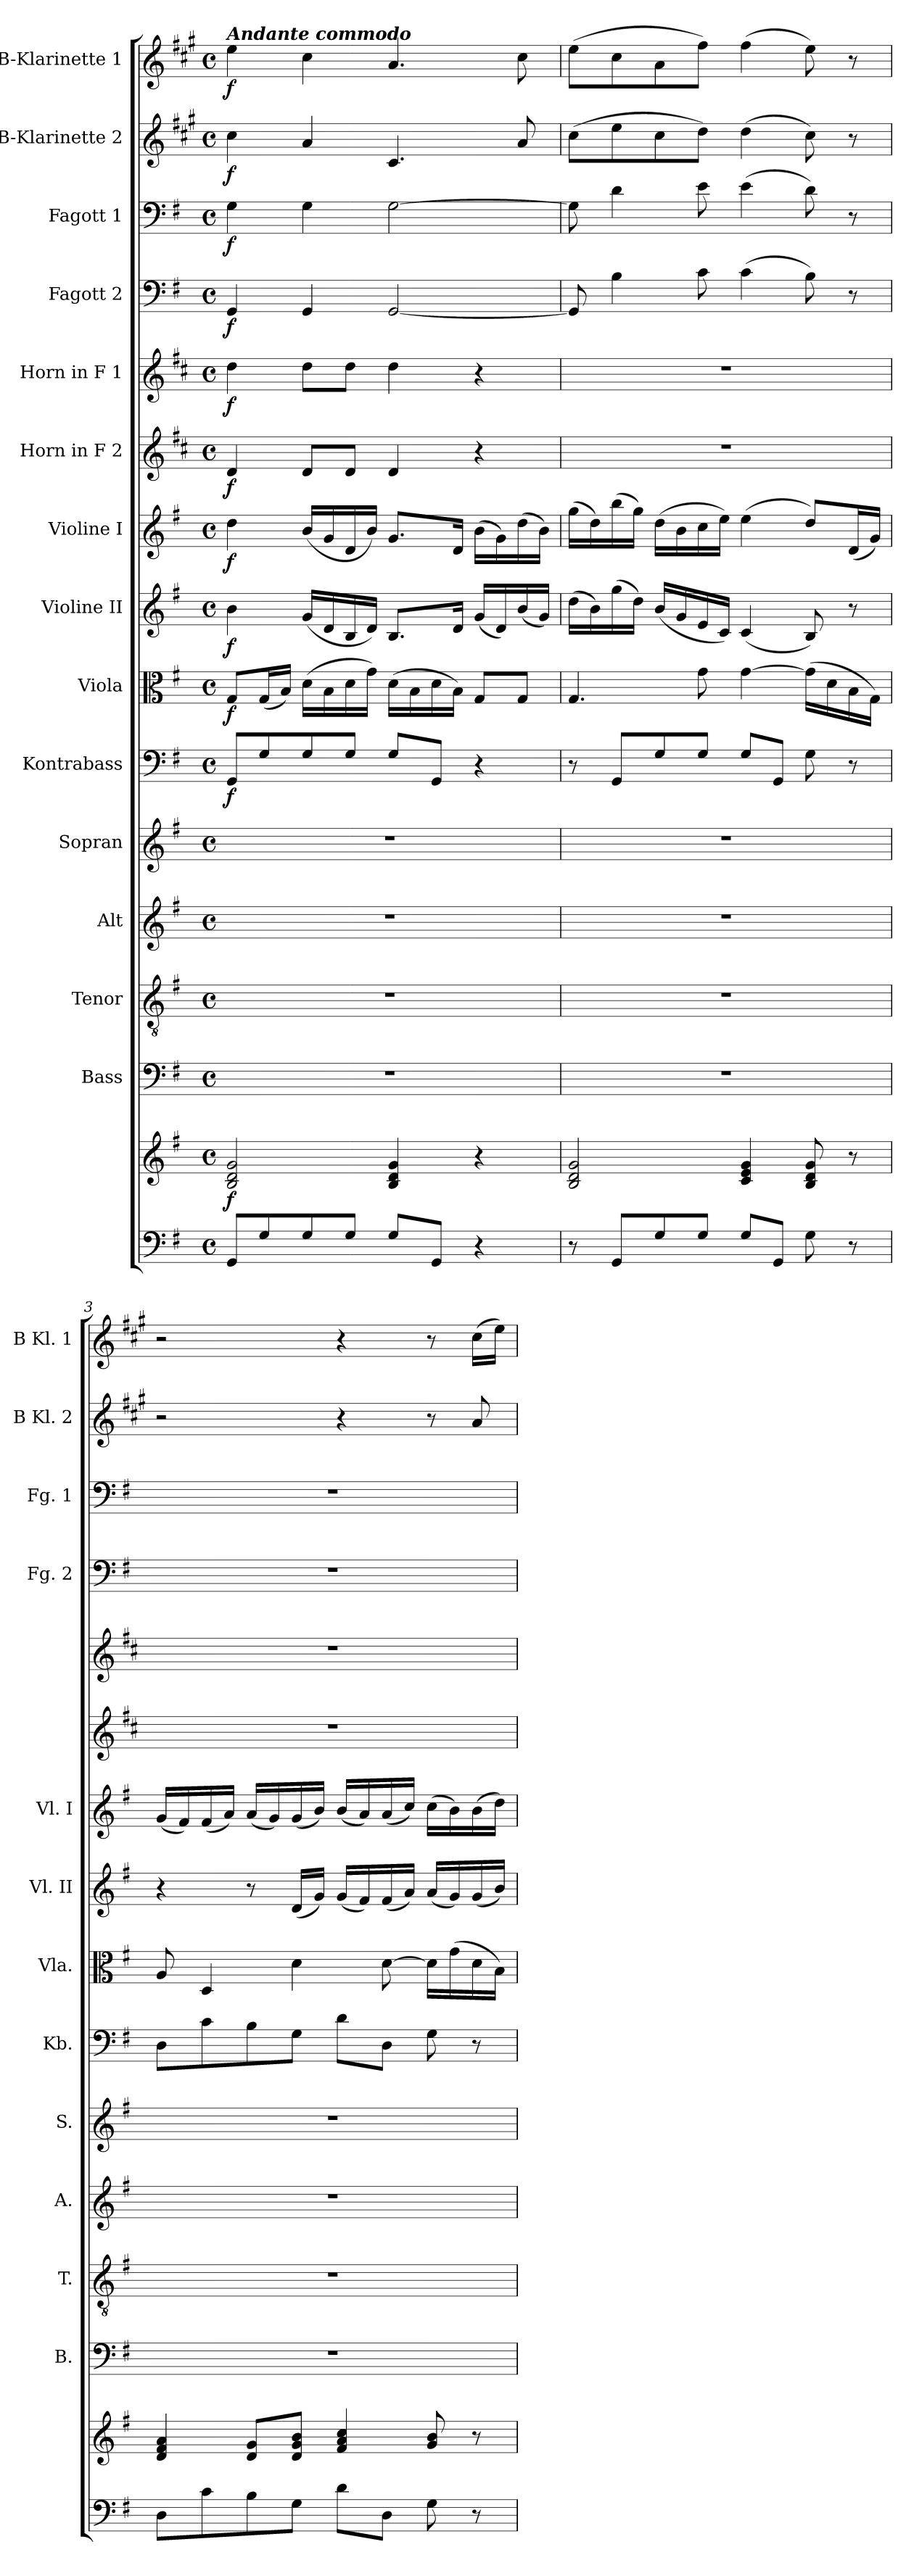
**kern	**kern	**dynam	**kern	**kern	**kern	**kern	**kern	**dynam	**kern	**dynam	**kern	**dynam	**kern	**dynam	**kern	**dynam	**kern	**dynam	**kern	**dynam	**kern	**dynam	**kern	**dynam	**kern	**dynam
*part15	*part15	*part15	*part14	*part13	*part12	*part11	*part10	*part10	*part9	*part9	*part8	*part8	*part7	*part7	*part6	*part6	*part5	*part5	*part4	*part4	*part3	*part3	*part2	*part2	*part1	*part1
*staff16	*staff15	*staff15/16	*staff14	*staff13	*staff12	*staff11	*staff10	*staff10	*staff9	*staff9	*staff8	*staff8	*staff7	*staff7	*staff6	*staff6	*staff5	*staff5	*staff4	*staff4	*staff3	*staff3	*staff2	*staff2	*staff1	*staff1
*	*	*	*I"Bass	*I"Tenor	*I"Alt	*I"Sopran	*I"Kontrabass	*	*I"Viola	*	*I"Violine II	*	*I"Violine I	*	*I"Horn in F 2	*	*I"Horn in F 1	*	*I"Fagott 2	*	*I"Fagott 1	*	*I"B-Klarinette 2	*	*I"B-Klarinette 1	*
*	*	*	*I'B.	*I'T.	*I'A.	*I'S.	*I'Kb.	*	*I'Vla.	*	*I'Vl. II	*	*I'Vl. I	*	*	*	*	*	*I'Fg. 2	*	*I'Fg. 1	*	*I'B Kl. 2	*	*I'B Kl. 1	*
*clefF4	*clefG2	*	*clefF4	*clefGv2	*clefG2	*clefG2	*clefF4	*	*clefC3	*	*clefG2	*	*clefG2	*	*clefG2	*	*clefG2	*	*clefF4	*	*clefF4	*	*clefG2	*	*clefG2	*
*	*	*	*	*	*	*	*ITrd7c12	*	*	*	*	*	*	*	*ITrd4c7	*	*ITrd4c7	*	*	*	*	*	*ITrd1c2	*	*ITrd1c2	*
*k[f#]	*k[f#]	*	*k[f#]	*k[f#]	*k[f#]	*k[f#]	*k[f#]	*	*k[f#]	*	*k[f#]	*	*k[f#]	*	*k[f#]	*	*k[f#]	*	*k[f#]	*	*k[f#]	*	*k[f#]	*	*k[f#]	*
*G:	*G:	*	*G:	*G:	*G:	*G:	*G:	*	*G:	*	*G:	*	*G:	*	*G:	*	*G:	*	*G:	*	*G:	*	*G:	*	*G:	*
*M4/4	*M4/4	*	*M4/4	*M4/4	*M4/4	*M4/4	*M4/4	*	*M4/4	*	*M4/4	*	*M4/4	*	*M4/4	*	*M4/4	*	*M4/4	*	*M4/4	*	*M4/4	*	*M4/4	*
*met(c)	*met(c)	*	*met(c)	*met(c)	*met(c)	*met(c)	*met(c)	*	*met(c)	*	*met(c)	*	*met(c)	*	*met(c)	*	*met(c)	*	*met(c)	*	*met(c)	*	*met(c)	*	*met(c)	*
=1	=1	=1	=1	=1	=1	=1	=1	=1	=1	=1	=1	=1	=1	=1	=1	=1	=1	=1	=1	=1	=1	=1	=1	=1	=1	=1
!	!	!	!	!	!	!	!	!	!	!	!	!	!	!	!	!	!	!	!	!	!	!	!	!	!LO:TX:a:Bi:t=Andante commodo	!
!	!	!LO:DY:b	!	!	!	!	!	!LO:DY:b	!	!LO:DY:b	!	!LO:DY:b	!	!LO:DY:b	!	!LO:DY:b	!	!LO:DY:b	!	!LO:DY:b	!	!LO:DY:b	!	!LO:DY:b	!	!LO:DY:b
8GG/L	2B/ 2d/ 2g/	f	1r	1r	1r	1r	8GGG/L	f	8G/L	f	4b\	f	4dd\	f	4G/	f	4g\	f	4GG/	f	4G\	f	4b\	f	4dd\	f
8G/	.	.	.	.	.	.	8GG/	.	(<16G/L	.	.	.	.	.	.	.	.	.	.	.	.	.	.	.	.	.
.	.	.	.	.	.	.	.	.	16B/JJ)	.	.	.	.	.	.	.	.	.	.	.	.	.	.	.	.	.
8G/	.	.	.	.	.	.	8GG/	.	(>16d\LL	.	(<16g/LL	.	(<16b/LL	.	8G/L	.	8g\L	.	4GG/	.	4G\	.	4g/	.	4b\	.
.	.	.	.	.	.	.	.	.	16B\	.	16d/	.	16g/	.	.	.	.	.	.	.	.	.	.	.	.	.
8G/J	.	.	.	.	.	.	8GG/J	.	16d\	.	16B/	.	16d/	.	8G/J	.	8g\J	.	.	.	.	.	.	.	.	.
.	.	.	.	.	.	.	.	.	16g\JJ)	.	16d/JJ)	.	16b/JJ)	.	.	.	.	.	.	.	.	.	.	.	.	.
8G/L	4B/ 4d/ 4g/	.	.	.	.	.	8GG/L	.	(>16d\LL	.	8.B/L	.	8.g/L	.	4G/	.	4g\	.	[2GG/	.	[2G\	.	4.B/	.	4.g/	.
.	.	.	.	.	.	.	.	.	16B\	.	.	.	.	.	.	.	.	.	.	.	.	.	.	.	.	.
8GG/J	.	.	.	.	.	.	8GGG/J	.	16d\	.	.	.	.	.	.	.	.	.	.	.	.	.	.	.	.	.
.	.	.	.	.	.	.	.	.	16B\JJ)	.	16d/Jk	.	16d/Jk	.	.	.	.	.	.	.	.	.	.	.	.	.
4r	4r	.	.	.	.	.	4r	.	8G/L	.	(<16g/LL	.	(>16b\LL	.	4r	.	4r	.	.	.	.	.	.	.	.	.
.	.	.	.	.	.	.	.	.	.	.	16d/)	.	16g\)	.	.	.	.	.	.	.	.	.	.	.	.	.
.	.	.	.	.	.	.	.	.	8G/J	.	(<16b/	.	(>16dd\	.	.	.	.	.	.	.	.	.	8g/	.	8b\	.
.	.	.	.	.	.	.	.	.	.	.	16g/JJ)	.	16b\JJ)	.	.	.	.	.	.	.	.	.	.	.	.	.
=2	=2	=2	=2	=2	=2	=2	=2	=2	=2	=2	=2	=2	=2	=2	=2	=2	=2	=2	=2	=2	=2	=2	=2	=2	=2	=2
8r	2B/ 2d/ 2g/	.	1r	1r	1r	1r	8r	.	4.G/	.	(>16dd\LL	.	(>16gg\LL	.	1r	.	1r	.	8GG/]	.	8G\]	.	(>8b\L	.	(>8dd\L	.
.	.	.	.	.	.	.	.	.	.	.	16b\)	.	16dd\)	.	.	.	.	.	.	.	.	.	.	.	.	.
8GG/L	.	.	.	.	.	.	8GGG/L	.	.	.	(>16gg\	.	(>16bb\	.	.	.	.	.	4B\	.	4d\	.	8dd\	.	8b\	.
.	.	.	.	.	.	.	.	.	.	.	16dd\JJ)	.	16gg\JJ)	.	.	.	.	.	.	.	.	.	.	.	.	.
8G/	.	.	.	.	.	.	8GG/	.	.	.	(<16b/LL	.	(>16dd\LL	.	.	.	.	.	.	.	.	.	8b\	.	8g\	.
.	.	.	.	.	.	.	.	.	.	.	16g/	.	16b\	.	.	.	.	.	.	.	.	.	.	.	.	.
8G/J	.	.	.	.	.	.	8GG/J	.	8g\	.	16e/	.	16cc\	.	.	.	.	.	8c\	.	8e\	.	8cc\J)	.	8ee\J)	.
.	.	.	.	.	.	.	.	.	.	.	16c/JJ)	.	16ee\JJ)	.	.	.	.	.	.	.	.	.	.	.	.	.
8G/L	4c/ 4e/ 4g/	.	.	.	.	.	8GG/L	.	[4g\	.	(<4c/	.	(>4ee\	.	.	.	.	.	(>4c\	.	(>4e\	.	(>4cc\	.	(>4ee\	.
8GG/J	.	.	.	.	.	.	8GGG/J	.	.	.	.	.	.	.	.	.	.	.	.	.	.	.	.	.	.	.
8G\	8B/ 8d/ 8g/	.	.	.	.	.	8GG\	.	(>16g\LL]	.	8B/)	.	8dd/L)	.	.	.	.	.	8B\)	.	8d\)	.	8b\)	.	8dd\)	.
.	.	.	.	.	.	.	.	.	16d\	.	.	.	.	.	.	.	.	.	.	.	.	.	.	.	.	.
8r	8r	.	.	.	.	.	8r	.	16B\	.	8r	.	(<16d/L	.	.	.	.	.	8r	.	8r	.	8r	.	8r	.
.	.	.	.	.	.	.	.	.	16G\JJ)	.	.	.	16g/JJ)	.	.	.	.	.	.	.	.	.	.	.	.	.
=3	=3	=3	=3	=3	=3	=3	=3	=3	=3	=3	=3	=3	=3	=3	=3	=3	=3	=3	=3	=3	=3	=3	=3	=3	=3	=3
8D\L	4d/ 4f#/ 4a/	.	1r	1r	1r	1r	8DD\L	.	8A/	.	4r	.	(<16g/LL	.	1r	.	1r	.	1r	.	1r	.	2r	.	2r	.
.	.	.	.	.	.	.	.	.	.	.	.	.	16f#/)	.	.	.	.	.	.	.	.	.	.	.	.	.
8c\	.	.	.	.	.	.	8C\	.	4D/	.	.	.	(<16f#/	.	.	.	.	.	.	.	.	.	.	.	.	.
.	.	.	.	.	.	.	.	.	.	.	.	.	16a/JJ)	.	.	.	.	.	.	.	.	.	.	.	.	.
8B\	8d/ 8g/L	.	.	.	.	.	8BB\	.	.	.	8r	.	(<16a/LL	.	.	.	.	.	.	.	.	.	.	.	.	.
.	.	.	.	.	.	.	.	.	.	.	.	.	16g/)	.	.	.	.	.	.	.	.	.	.	.	.	.
8G\J	8d/ 8g/ 8b/J	.	.	.	.	.	8GG\J	.	4d\	.	(<16d/LL	.	(<16g/	.	.	.	.	.	.	.	.	.	.	.	.	.
.	.	.	.	.	.	.	.	.	.	.	16g/JJ)	.	16b/JJ)	.	.	.	.	.	.	.	.	.	.	.	.	.
8d\L	4f#/ 4a/ 4cc/	.	.	.	.	.	8D\L	.	.	.	(<16g/LL	.	(<16b/LL	.	.	.	.	.	.	.	.	.	4r	.	4r	.
.	.	.	.	.	.	.	.	.	.	.	16f#/)	.	16a/)	.	.	.	.	.	.	.	.	.	.	.	.	.
8D\J	.	.	.	.	.	.	8DD\J	.	[8d\	.	(<16f#/	.	(<16a/	.	.	.	.	.	.	.	.	.	.	.	.	.
.	.	.	.	.	.	.	.	.	.	.	16a/JJ)	.	16cc/JJ)	.	.	.	.	.	.	.	.	.	.	.	.	.
8G\	8g/ 8b/	.	.	.	.	.	8GG\	.	16d\LL]	.	(<16a/LL	.	(>16cc\LL	.	.	.	.	.	.	.	.	.	8r	.	8r	.
.	.	.	.	.	.	.	.	.	(>16g\	.	16g/)	.	16b\)	.	.	.	.	.	.	.	.	.	.	.	.	.
8r	8r	.	.	.	.	.	8r	.	16d\	.	(<16g/	.	(>16b\	.	.	.	.	.	.	.	.	.	8g/	.	(>16b\LL	.
.	.	.	.	.	.	.	.	.	16B\JJ)	.	16b/JJ)	.	16dd\JJ)	.	.	.	.	.	.	.	.	.	.	.	16dd\JJ)	.
=	=	=	=	=	=	=	=	=	=	=	=	=	=	=	=	=	=	=	=	=	=	=	=	=	=	=
*-	*-	*-	*-	*-	*-	*-	*-	*-	*-	*-	*-	*-	*-	*-	*-	*-	*-	*-	*-	*-	*-	*-	*-	*-	*-	*-
